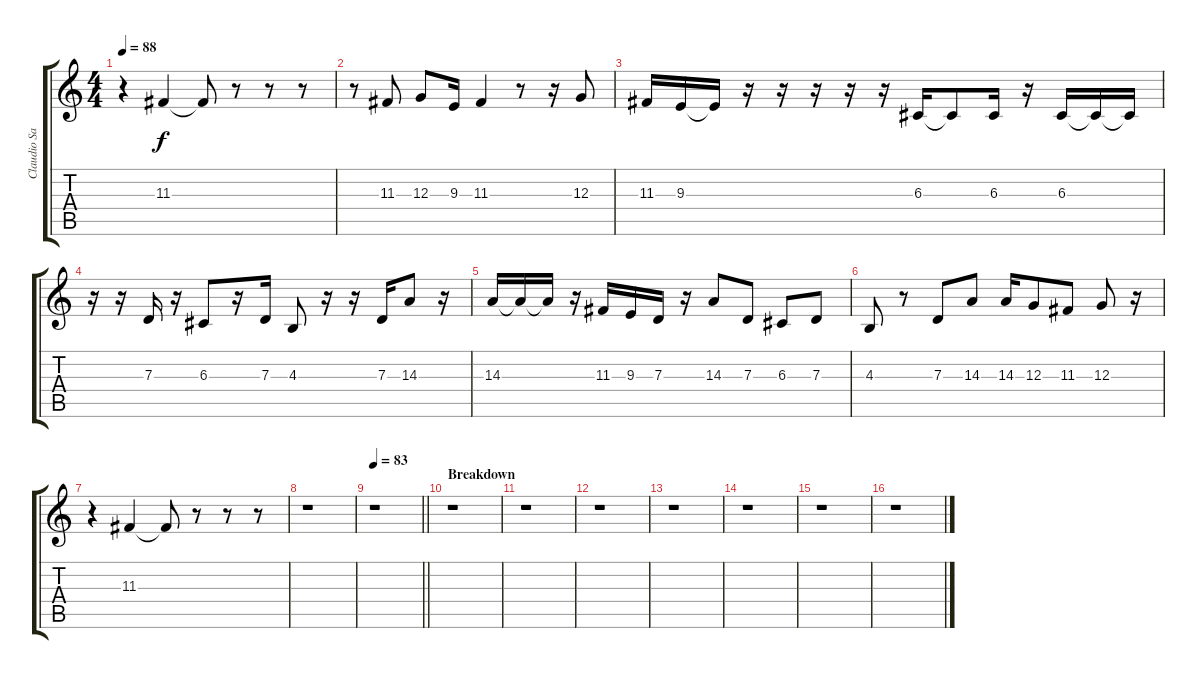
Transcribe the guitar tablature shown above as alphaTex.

\track ("Claudio Sanchez (Vocals)" "Claudio Sa") {instrument oboe}
\staff {score tabs}
\tuning (E4 B3 G3 D3 A2 E2) {hide}
\ts (4 4)
\tempo 88
\clef g2
\ks c
r.4{dy f} 11.3.4 11.3{t}.8 r.8 r.8 r.8 |
r.8 11.3.8 12.3.8 9.3.16 11.3.4 r.8 r.16 12.3.8 |
11.3.16 9.3.16 9.3{t}.16 r.16 r.16 r.16 r.16 r.16 6.3.16 6.3{t}.8 6.3.16 r.16 6.3.16 6.3{t}.16 6.3{t}.16 |
r.16 r.16 7.3.16 r.16 6.3.8 r.16 7.3.16 4.3.8 r.16 r.16 7.3.16 14.3.8 r.16 |
14.3.16 14.3{t}.16 14.3{t}.16 r.16 11.3.16 9.3.16 7.3.16 r.16 14.3.8 7.3.8 6.3.8 7.3.8 |
4.3.8 r.8 7.3.8 14.3.8 14.3.16 12.3.8 11.3.8 12.3.8 r.16 |
r.4 11.3.4 11.3{t}.8 r.8 r.8 r.8 |
r.1 |
\tempo 83
\barLineRight lightlight
r.1 |
\section ("" "Breakdown")
r.1 |
r.1 |
r.1 |
r.1 |
r.1 |
r.1 |
r.1
